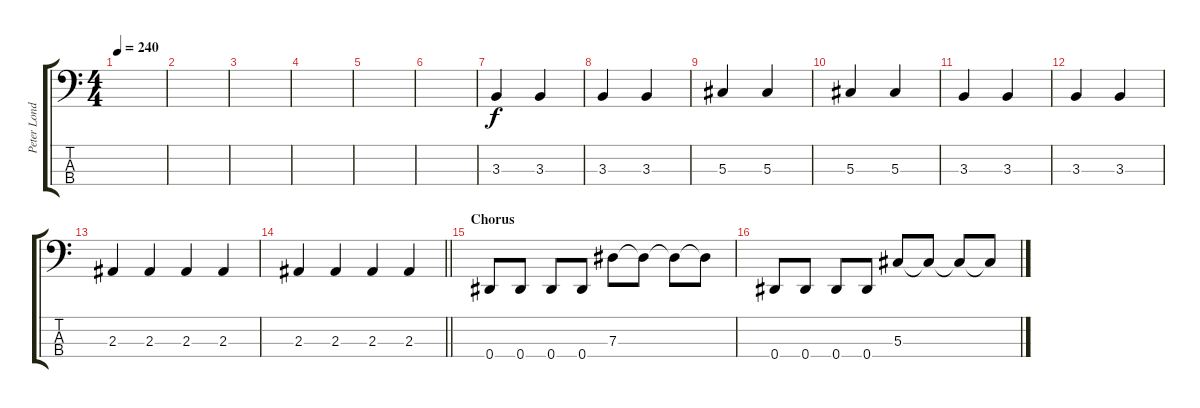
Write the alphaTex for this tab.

\track ("Peter London (Bass)" "Peter Lond") {instrument electricbassfinger}
\staff {score tabs}
\tuning (Gb2 Db2 Ab1 Eb1) {hide}
\ts (4 4)
\tempo 240
\clef f4
\ks c
|
|
|
|
|
|
3.3.4 3.3.4 |
3.3.4 3.3.4 |
5.3.4 5.3.4 |
5.3.4 5.3.4 |
3.3.4 3.3.4 |
3.3.4 3.3.4 |
2.3.4 2.3.4 2.3.4 2.3.4 |
\barLineRight lightlight
2.3.4 2.3.4 2.3.4 2.3.4 |
\section ("" "Chorus")
0.4.8 0.4.8 0.4.8 0.4.8 7.3.8 7.3{t}.8 7.3{t}.8 7.3{t}.8 |
0.4.8 0.4.8 0.4.8 0.4.8 5.3.8 5.3{t}.8 5.3{t}.8 5.3{t}.8
